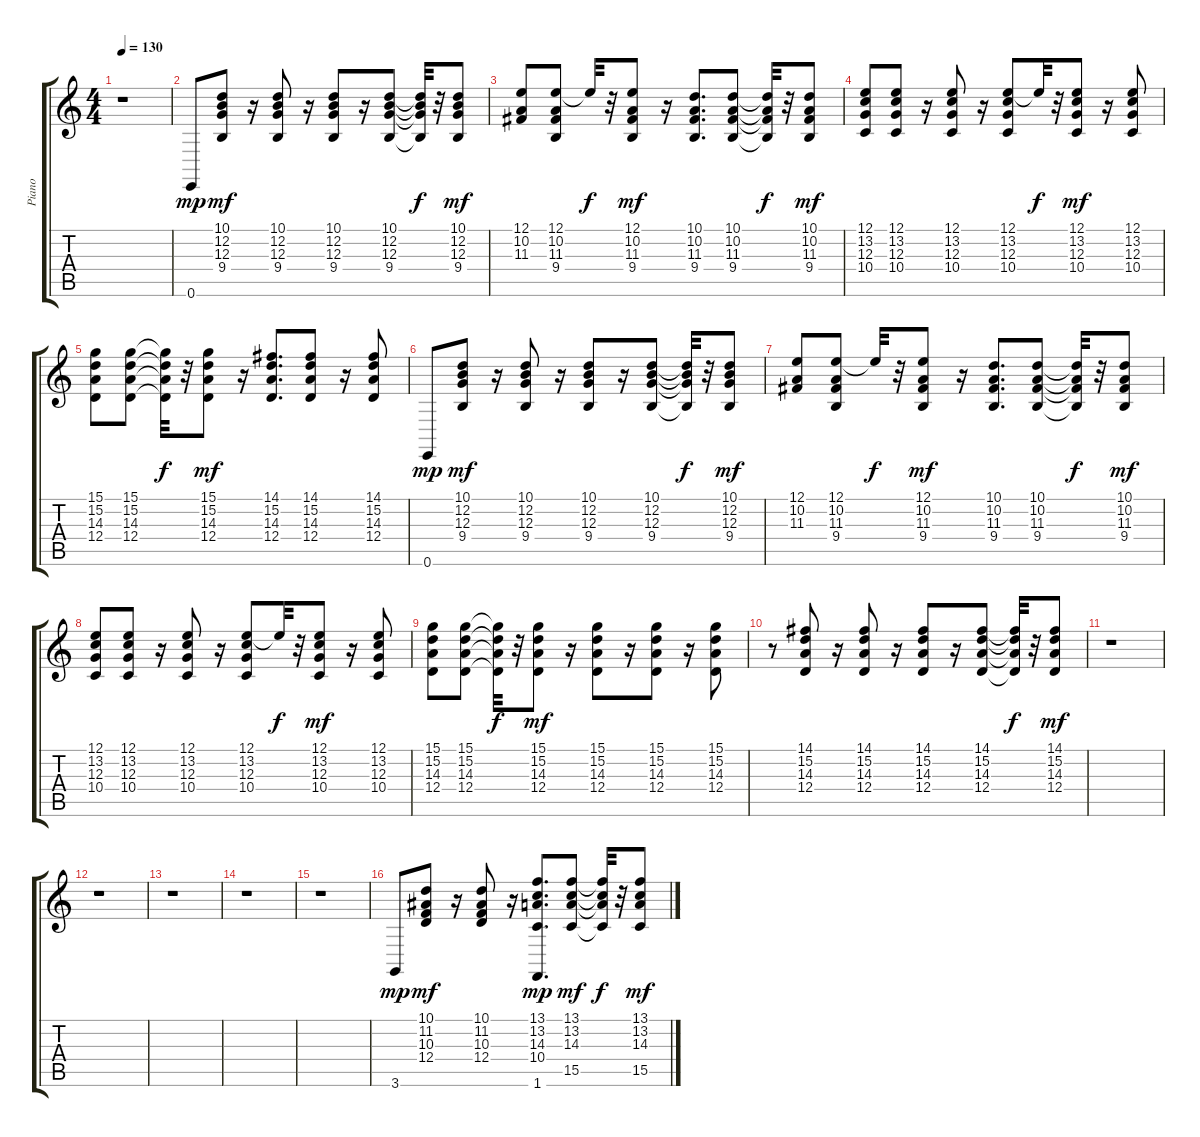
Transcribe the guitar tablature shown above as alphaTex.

\track ("Piano" "Piano") {instrument brightacousticpiano}
\staff {score tabs}
\tuning (E4 B3 G3 D3 A2 E2) {hide}
\ts (4 4)
\tempo 130
\clef g2
\ks c
r.1{dy f} |
0.6.8{dy mp} (10.1 12.2 12.3 9.4).8{dy mf} r.16 (10.1 12.2 12.3 9.4).8 r.16 (10.1 12.2 12.3 9.4).8 r.16 (10.1 12.2 12.3 9.4).8 (10.1{t} 12.2{t} 12.3{t} 9.4{t}).32{dy f} r.32 (10.1 12.2 12.3 9.4).8{dy mf} |
(12.1 10.2 11.3).8 (12.1 10.2 11.3 9.4).8 12.1{t}.32{dy f} r.32 (12.1 10.2 11.3 9.4).8{dy mf} r.16 (10.1 10.2 11.3 9.4).8{d} (10.1 10.2 11.3 9.4).8 (10.1{t} 10.2{t} 11.3{t} 9.4{t}).32{dy f} r.32 (10.1 10.2 11.3 9.4).8{dy mf} |
(12.1 13.2 12.3 10.4).8 (12.1 13.2 12.3 10.4).8 r.16 (12.1 13.2 12.3 10.4).8 r.16 (12.1 13.2 12.3 10.4).8 12.1{t}.32{dy f} r.32 (12.1 13.2 12.3 10.4).8{dy mf} r.16 (12.1 13.2 12.3 10.4).8 |
(15.1 15.2 14.3 12.4).8 (15.1 15.2 14.3 12.4).8 (15.1{t} 15.2{t} 14.3{t} 12.4{t}).32{dy f} r.32 (15.1 15.2 14.3 12.4).8{dy mf} r.16 (14.1 15.2 14.3 12.4).8{d} (14.1 15.2 14.3 12.4).8 r.16 (14.1 15.2 14.3 12.4).8 |
0.6.8{dy mp} (10.1 12.2 12.3 9.4).8{dy mf} r.16 (10.1 12.2 12.3 9.4).8 r.16 (10.1 12.2 12.3 9.4).8 r.16 (10.1 12.2 12.3 9.4).8 (10.1{t} 12.2{t} 12.3{t} 9.4{t}).32{dy f} r.32 (10.1 12.2 12.3 9.4).8{dy mf} |
(12.1 10.2 11.3).8 (12.1 10.2 11.3 9.4).8 12.1{t}.32{dy f} r.32 (12.1 10.2 11.3 9.4).8{dy mf} r.16 (10.1 10.2 11.3 9.4).8{d} (10.1 10.2 11.3 9.4).8 (10.1{t} 10.2{t} 11.3{t} 9.4{t}).32{dy f} r.32 (10.1 10.2 11.3 9.4).8{dy mf} |
(12.1 13.2 12.3 10.4).8 (12.1 13.2 12.3 10.4).8 r.16 (12.1 13.2 12.3 10.4).8 r.16 (12.1 13.2 12.3 10.4).8 12.1{t}.32{dy f} r.32 (12.1 13.2 12.3 10.4).8{dy mf} r.16 (12.1 13.2 12.3 10.4).8 |
(15.1 15.2 14.3 12.4).8 (15.1 15.2 14.3 12.4).8 (15.1{t} 15.2{t} 14.3{t} 12.4{t}).32{dy f} r.32 (15.1 15.2 14.3 12.4).8{dy mf} r.16 (15.1 15.2 14.3 12.4).8 r.16 (15.1 15.2 14.3 12.4).8 r.16 (15.1 15.2 14.3 12.4).8 |
r.8 (14.1 15.2 14.3 12.4).8 r.16 (14.1 15.2 14.3 12.4).8 r.16 (14.1 15.2 14.3 12.4).8 r.16 (14.1 15.2 14.3 12.4).8 (14.1{t} 15.2{t} 14.3{t} 12.4{t}).32{dy f} r.32 (14.1 15.2 14.3 12.4).8{dy mf} |
r.1 |
r.1 |
r.1 |
r.1 |
r.1 |
3.6.8{dy mp} (10.1 11.2 10.3 12.4).8{dy mf} r.16 (10.1 11.2 10.3 12.4).8 r.16 (13.1 13.2 14.3 10.4 1.6).8{d dy mp} (13.1 13.2 14.3 15.5).8{dy mf} (13.1{t} 13.2{t} 14.3{t} 15.5{t}).32{dy f} r.32 (13.1 13.2 14.3 15.5).8{dy mf}
